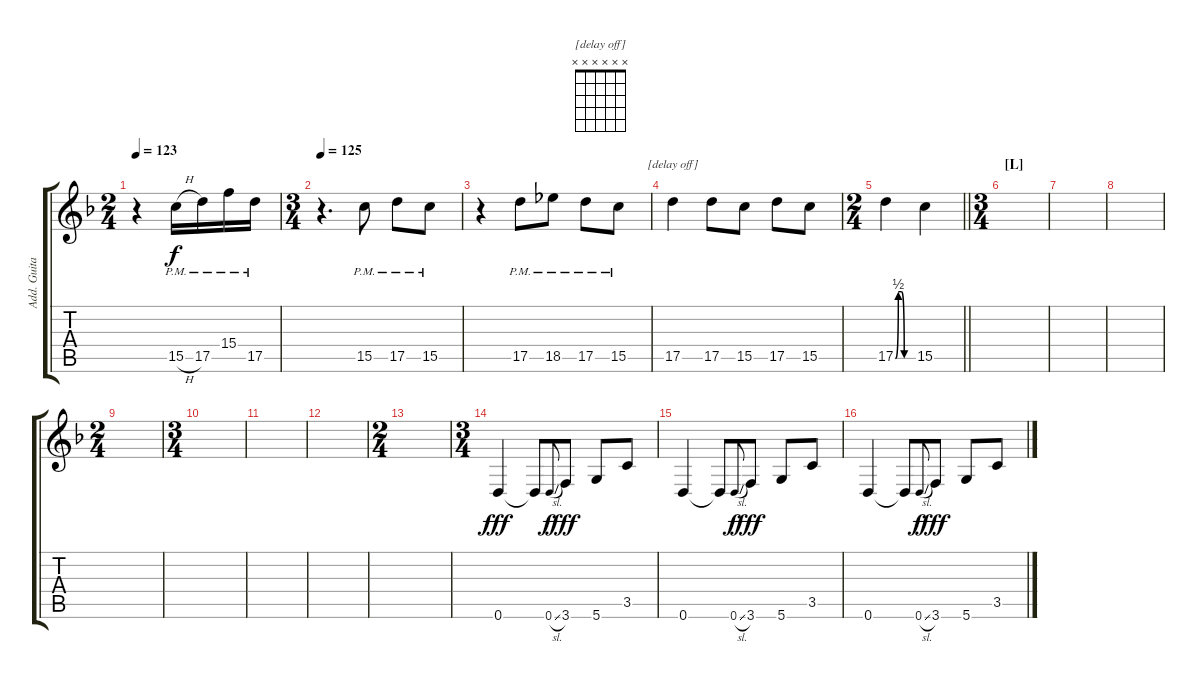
\track ("Add. Guitar" "Add. Guita") {instrument electricguitarmuted}
\staff {score tabs}
\tuning (E4 B3 G3 D3 A2 D2) {hide}
\chord ("[delay off]" x x x x x x)
\ts (2 4)
\tempo 123
\clef g2
\ks dminor
r.4{dy f instrument overdrivenguitar} 15.5{h pm}.16 17.5{pm}.16 15.4{pm}.16 17.5{pm}.16 |
\ts (3 4)
\tempo 125
r.4{d} 15.5{pm}.8 17.5{pm}.8 15.5{pm}.8 |
r.4 17.5{pm}.8 18.5{pm}.8 17.5{pm}.8 15.5{pm}.8 |
17.5.4{ch "[delay off]" instrument distortionguitar} 17.5.8 15.5.8 17.5.8 15.5.8 |
\ts (2 4)
\barLineRight lightlight
17.5{be (custom 0 0 10 2 20 2 30 0 60 0)}.4 15.5.4 |
\ts (3 4)
\section ("" "[L]")
|
|
|
\ts (2 4)
|
\ts (3 4)
|
|
|
\ts (2 4)
|
\ts (3 4)
0.6.4{dy fff} 0.6{t}.8 0.6{sl}.8{gr onbeat dy f} 3.6.8{dy fff} 5.6.8 3.5.8 |
0.6.4 0.6{t}.8 0.6{sl}.8{gr onbeat dy f} 3.6.8{dy fff} 5.6.8 3.5.8 |
0.6.4 0.6{t}.8 0.6{sl}.8{gr onbeat dy f} 3.6.8{dy fff} 5.6.8 3.5.8
